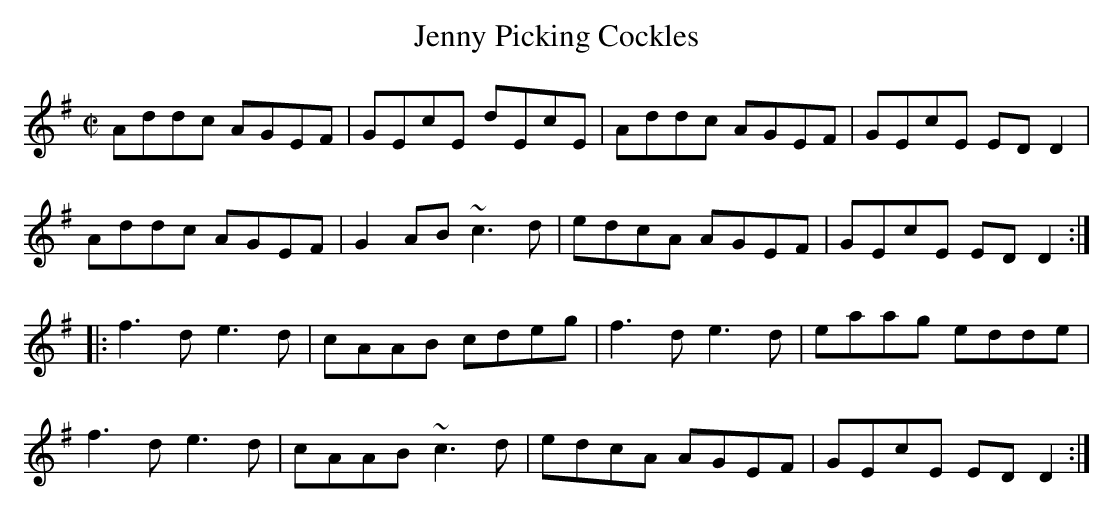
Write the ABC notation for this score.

X:1
T:Jenny Picking Cockles
M:C|
L:1/8
K:DMix
Addc AGEF|GEcE dEcE|Addc AGEF|GEcE EDD2|!
Addc AGEF|G2AB ~c3d|edcA AGEF|GEcE EDD2:|!
|:f3d e3d|cAAB cdeg|f3d e3d|eaag edde|!
f3d e3d|cAAB ~c3d|edcA AGEF|GEcE EDD2:|]!
